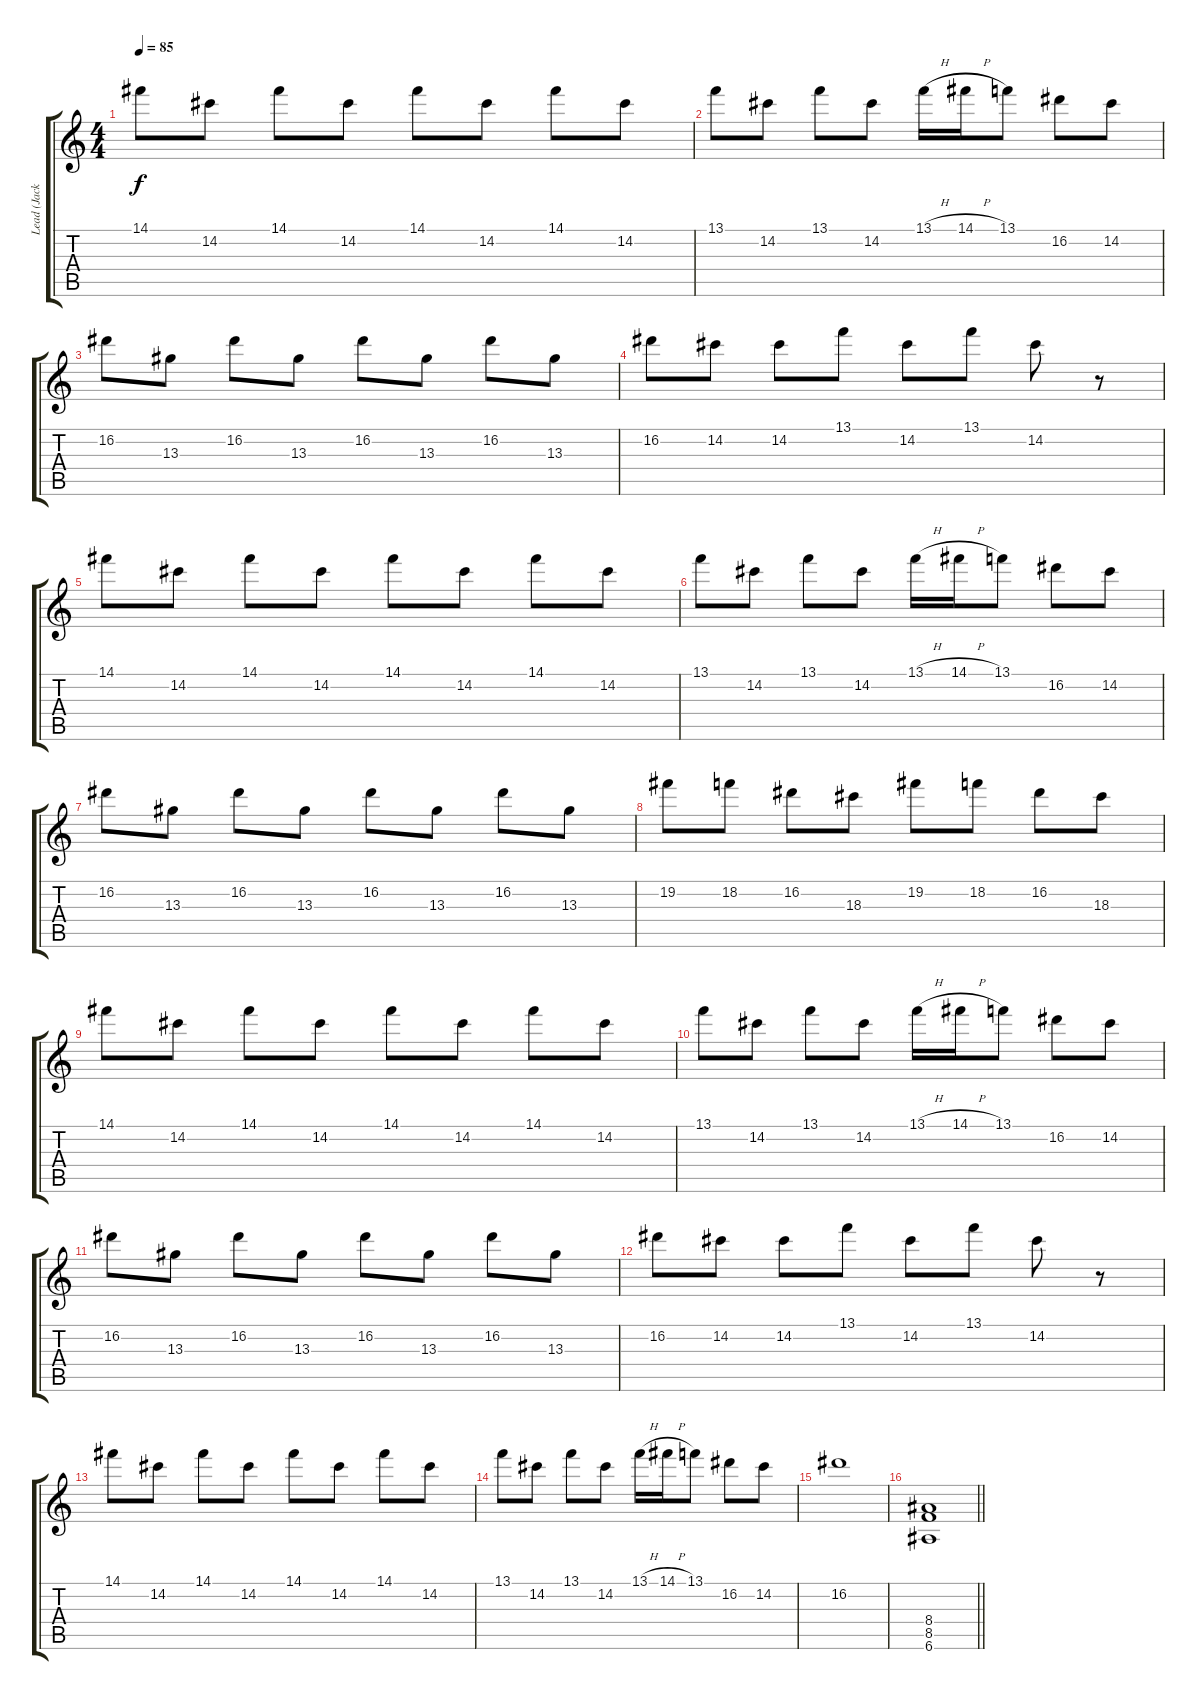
\track ("Lead (Jack)" "Lead (Jack") {instrument overdrivenguitar}
\staff {score tabs}
\tuning (E4 B3 G3 D3 A2 E2) {hide}
\ts (4 4)
\tempo 85
\clef g2
\ks c
14.1.8{dy f} 14.2.8 14.1.8 14.2.8 14.1.8 14.2.8 14.1.8 14.2.8 |
13.1.8 14.2.8 13.1.8 14.2.8 13.1{h}.16 14.1{h}.16 13.1.8 16.2.8 14.2.8 |
16.2.8 13.3.8 16.2.8 13.3.8 16.2.8 13.3.8 16.2.8 13.3.8 |
16.2.8 14.2.8 14.2.8 13.1.8 14.2.8 13.1.8 14.2.8 r.8 |
14.1.8 14.2.8 14.1.8 14.2.8 14.1.8 14.2.8 14.1.8 14.2.8 |
13.1.8 14.2.8 13.1.8 14.2.8 13.1{h}.16 14.1{h}.16 13.1.8 16.2.8 14.2.8 |
16.2.8 13.3.8 16.2.8 13.3.8 16.2.8 13.3.8 16.2.8 13.3.8 |
19.2.8 18.2.8 16.2.8 18.3.8 19.2.8 18.2.8 16.2.8 18.3.8 |
14.1.8 14.2.8 14.1.8 14.2.8 14.1.8 14.2.8 14.1.8 14.2.8 |
13.1.8 14.2.8 13.1.8 14.2.8 13.1{h}.16 14.1{h}.16 13.1.8 16.2.8 14.2.8 |
16.2.8 13.3.8 16.2.8 13.3.8 16.2.8 13.3.8 16.2.8 13.3.8 |
16.2.8 14.2.8 14.2.8 13.1.8 14.2.8 13.1.8 14.2.8 r.8 |
14.1.8 14.2.8 14.1.8 14.2.8 14.1.8 14.2.8 14.1.8 14.2.8 |
13.1.8 14.2.8 13.1.8 14.2.8 13.1{h}.16 14.1{h}.16 13.1.8 16.2.8 14.2.8 |
16.2.1 |
\barLineRight lightlight
(8.4 8.5 6.6).1
